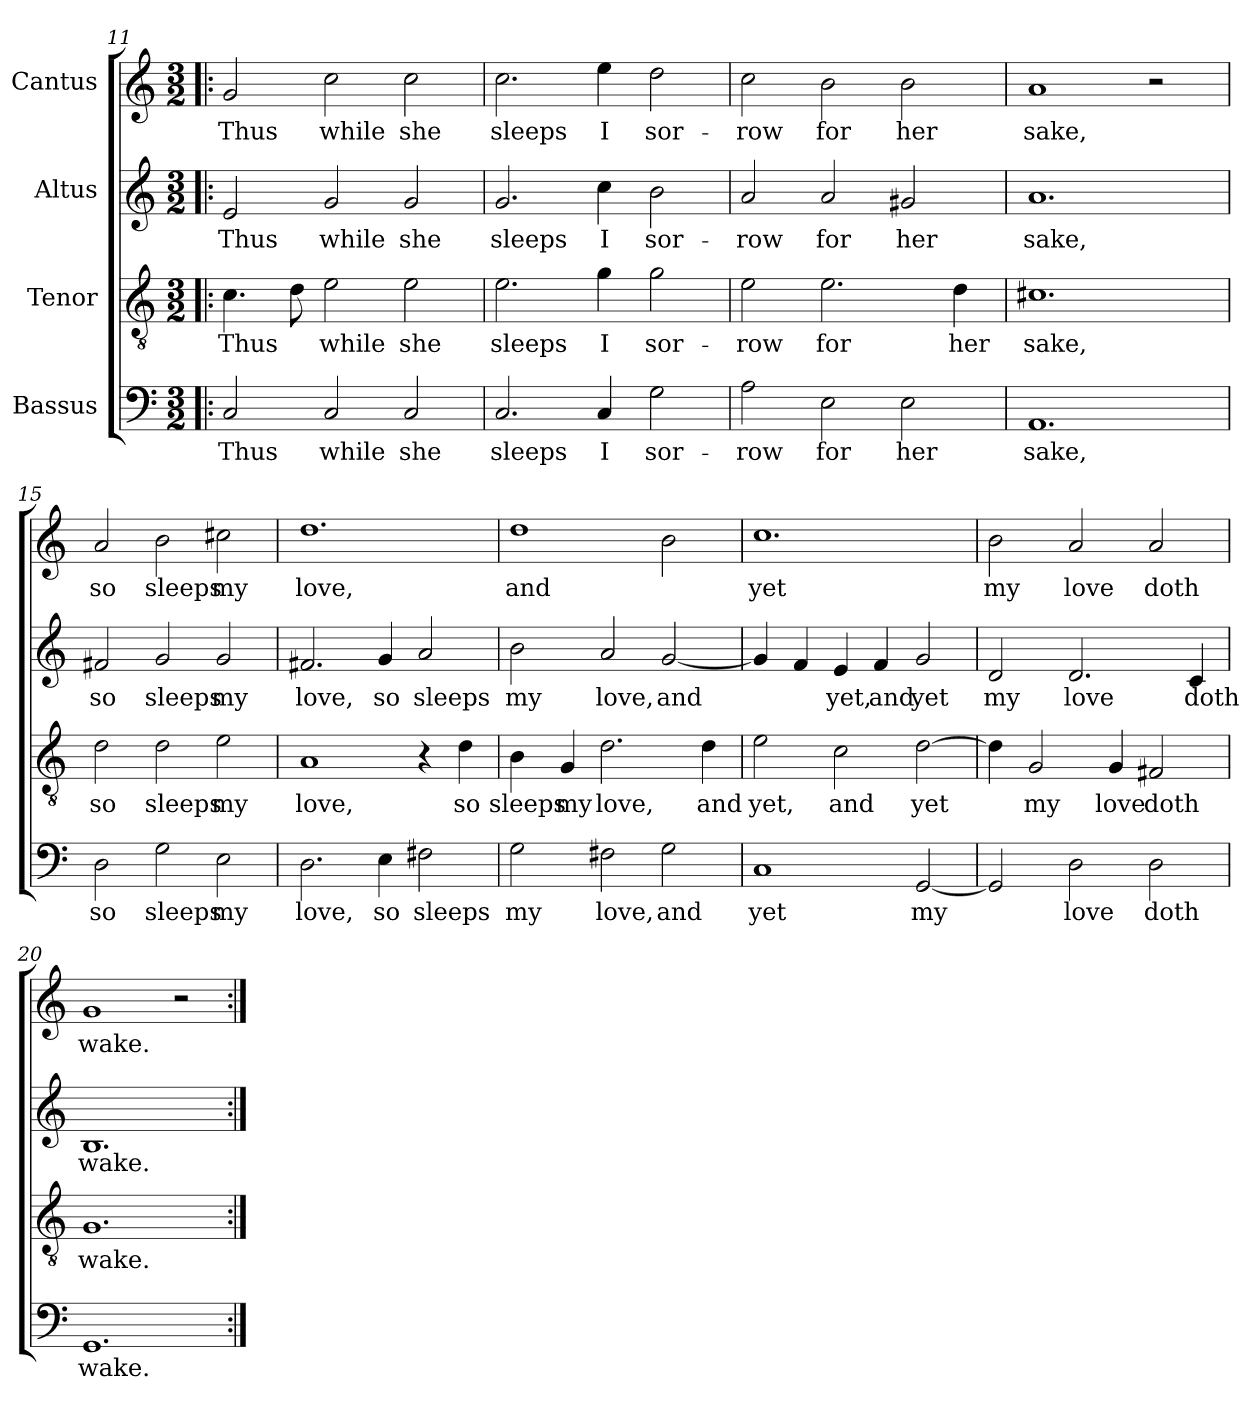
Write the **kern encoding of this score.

**kern	**text	**kern	**text	**kern	**text	**kern	**text
*part4	*part4	*part3	*part3	*part2	*part2	*part1	*part1
*staff4	*staff4	*staff3	*staff3	*staff2	*staff2	*staff1	*staff1
*I"Bassus	*	*I"Tenor	*	*I"Altus	*	*I"Cantus	*
*clefF4	*	*clefGv2	*	*clefG2	*	*clefG2	*
*k[]	*	*k[]	*	*k[]	*	*k[]	*
*M3/2	*	*M3/2	*	*M3/2	*	*M3/2	*
=11!|:	=11!|:	=11!|:	=11!|:	=11!|:	=11!|:	=11!|:	=11!|:
!	!LO:LY:b	!	!LO:LY:b	!	!LO:LY:b	!	!LO:LY:b
2C/	Thus	4.c\	Thus	2e/	Thus	2g/	Thus
.	.	8d\	.	.	.	.	.
!	!LO:LY:b	!	!LO:LY:b	!	!LO:LY:b	!	!LO:LY:b
2C/	while	2e\	while	2g/	while	2cc\	while
!	!LO:LY:b	!	!LO:LY:b	!	!LO:LY:b	!	!LO:LY:b
2C/	she	2e\	she	2g/	she	2cc\	she
=12	=12	=12	=12	=12	=12	=12	=12
!	!LO:LY:b	!	!LO:LY:b	!	!LO:LY:b	!	!LO:LY:b
2.C/	sleeps	2.e\	sleeps	2.g/	sleeps	2.cc\	sleeps
!	!LO:LY:b	!	!LO:LY:b	!	!LO:LY:b	!	!LO:LY:b
4C/	I	4g\	I	4cc\	I	4ee\	I
!	!LO:LY:b	!	!LO:LY:b	!	!LO:LY:b	!	!LO:LY:b
2G\	sor-	2g\	sor-	2b\	sor-	2dd\	sor-
=13	=13	=13	=13	=13	=13	=13	=13
!	!LO:LY:b	!	!LO:LY:b	!	!LO:LY:b	!	!LO:LY:b
2A\	row	2e\	row	2a/	row	2cc\	row
!	!LO:LY:b	!	!LO:LY:b	!	!LO:LY:b	!	!LO:LY:b
2E\	for	2.e\	for	2a/	for	2b\	for
!	!LO:LY:b	!	!	!	!LO:LY:b	!	!LO:LY:b
2E\	her	.	.	2g#X/	her	2b\	her
!	!	!	!LO:LY:b	!	!	!	!
.	.	4d\	her	.	.	.	.
=14	=14	=14	=14	=14	=14	=14	=14
!	!LO:LY:b	!	!LO:LY:b	!	!LO:LY:b	!	!LO:LY:b
1.AA	sake,	1.c#X	sake,	1.a	sake,	1a	sake,
.	.	.	.	.	.	2r	.
!!LO:LB:g=z
=15	=15	=15	=15	=15	=15	=15	=15
!	!LO:LY:b	!	!LO:LY:b	!	!LO:LY:b	!	!LO:LY:b
2D\	so	2d\	so	2f#X/	so	2a/	so
!	!LO:LY:b	!	!LO:LY:b	!	!LO:LY:b	!	!LO:LY:b
2G\	sleeps	2d\	sleeps	2g/	sleeps	2b\	sleeps
!	!LO:LY:b	!	!LO:LY:b	!	!LO:LY:b	!	!LO:LY:b
2E\	my	2e\	my	2g/	my	2cc#X\	my
=16	=16	=16	=16	=16	=16	=16	=16
!	!LO:LY:b	!	!LO:LY:b	!	!LO:LY:b	!	!LO:LY:b
2.D\	love,	1A	love,	2.f#X/	love,	1.dd	love,
!	!LO:LY:b	!	!	!	!LO:LY:b	!	!
4E\	so	.	.	4g/	so	.	.
!	!LO:LY:b	!	!	!	!LO:LY:b	!	!
2F#X\	sleeps	4r	.	2a/	sleeps	.	.
!	!	!	!LO:LY:b	!	!	!	!
.	.	4d\	so	.	.	.	.
=17	=17	=17	=17	=17	=17	=17	=17
!	!LO:LY:b	!	!LO:LY:b	!	!LO:LY:b	!	!LO:LY:b
2G\	my	4B\	sleeps	2b\	my	1dd	and
!	!	!	!LO:LY:b	!	!	!	!
.	.	4G/	my	.	.	.	.
!	!LO:LY:b	!	!LO:LY:b	!	!LO:LY:b	!	!
2F#X\	love,	2.d\	love,	2a/	love,	.	.
!	!LO:LY:b	!	!	!	!LO:LY:b	!	!
2G\	and	.	.	[2g/	and	2b\	.
!	!	!	!LO:LY:b	!	!	!	!
.	.	4d\	and	.	.	.	.
=18	=18	=18	=18	=18	=18	=18	=18
!	!LO:LY:b	!	!LO:LY:b	!	!	!	!LO:LY:b
1C	yet	2e\	yet,	4g/]	.	1.cc	yet
.	.	.	.	4f/	.	.	.
!	!	!	!LO:LY:b	!	!LO:LY:b	!	!
.	.	2c\	and	4e/	yet,	.	.
!	!	!	!	!	!LO:LY:b	!	!
.	.	.	.	4f/	and	.	.
!	!LO:LY:b	!	!LO:LY:b	!	!LO:LY:b	!	!
[2GG/	my	[2d\	yet	2g/	yet	.	.
=19	=19	=19	=19	=19	=19	=19	=19
!	!	!	!	!	!LO:LY:b	!	!LO:LY:b
2GG/]	.	4d\]	.	2d/	my	2b\	my
!	!	!	!LO:LY:b	!	!	!	!
.	.	2G/	my	.	.	.	.
!	!LO:LY:b	!	!	!	!LO:LY:b	!	!LO:LY:b
2D\	love	.	.	2.d/	love	2a/	love
!	!	!	!LO:LY:b	!	!	!	!
.	.	4G/	love	.	.	.	.
!	!LO:LY:b	!	!LO:LY:b	!	!	!	!LO:LY:b
2D\	doth	2F#X/	doth	.	.	2a/	doth
!	!	!	!	!	!LO:LY:b	!	!
.	.	.	.	4c/	doth	.	.
=20	=20	=20	=20	=20	=20	=20	=20
!	!LO:LY:b	!	!LO:LY:b	!	!LO:LY:b	!	!LO:LY:b
1.GG	wake.	1.G	wake.	1.B	wake.	1g	wake.
.	.	.	.	.	.	2r	.
=:|!	=:|!	=:|!	=:|!	=:|!	=:|!	=:|!	=:|!
*-	*-	*-	*-	*-	*-	*-	*-
